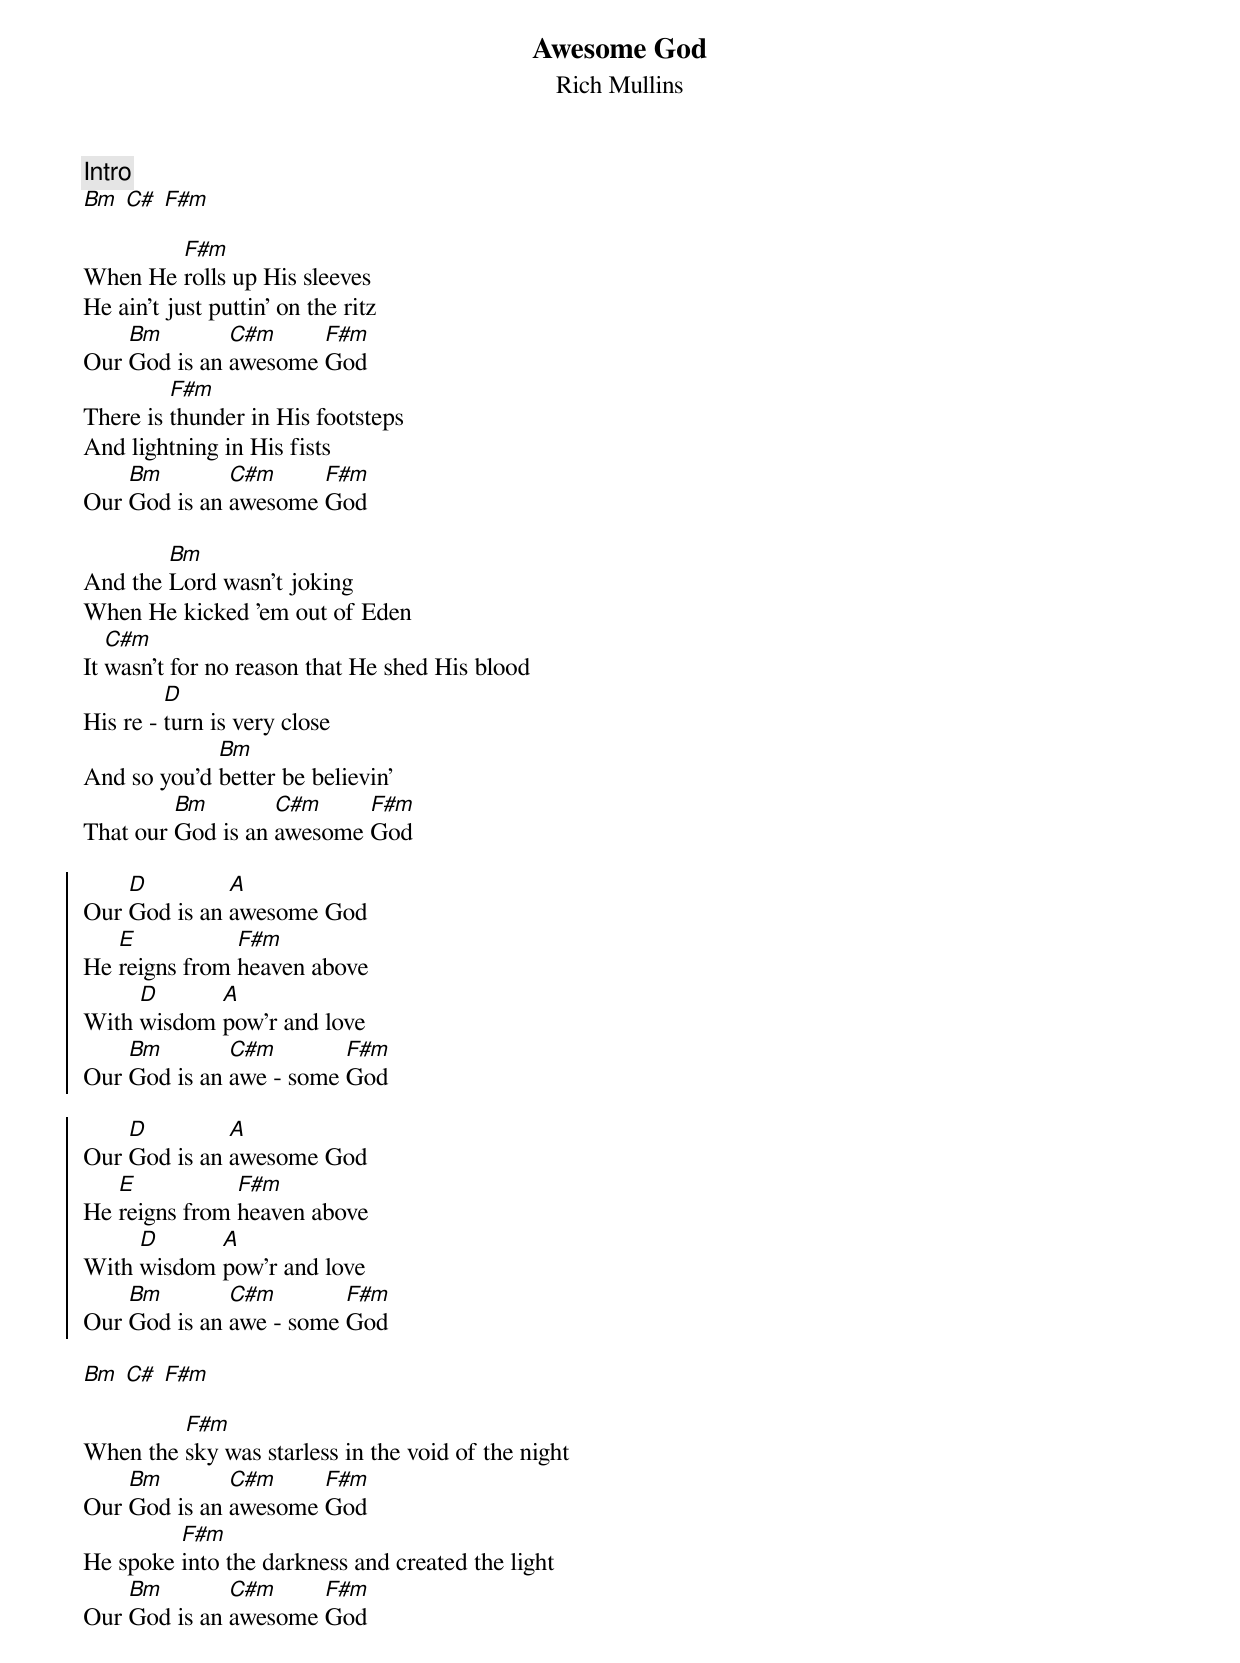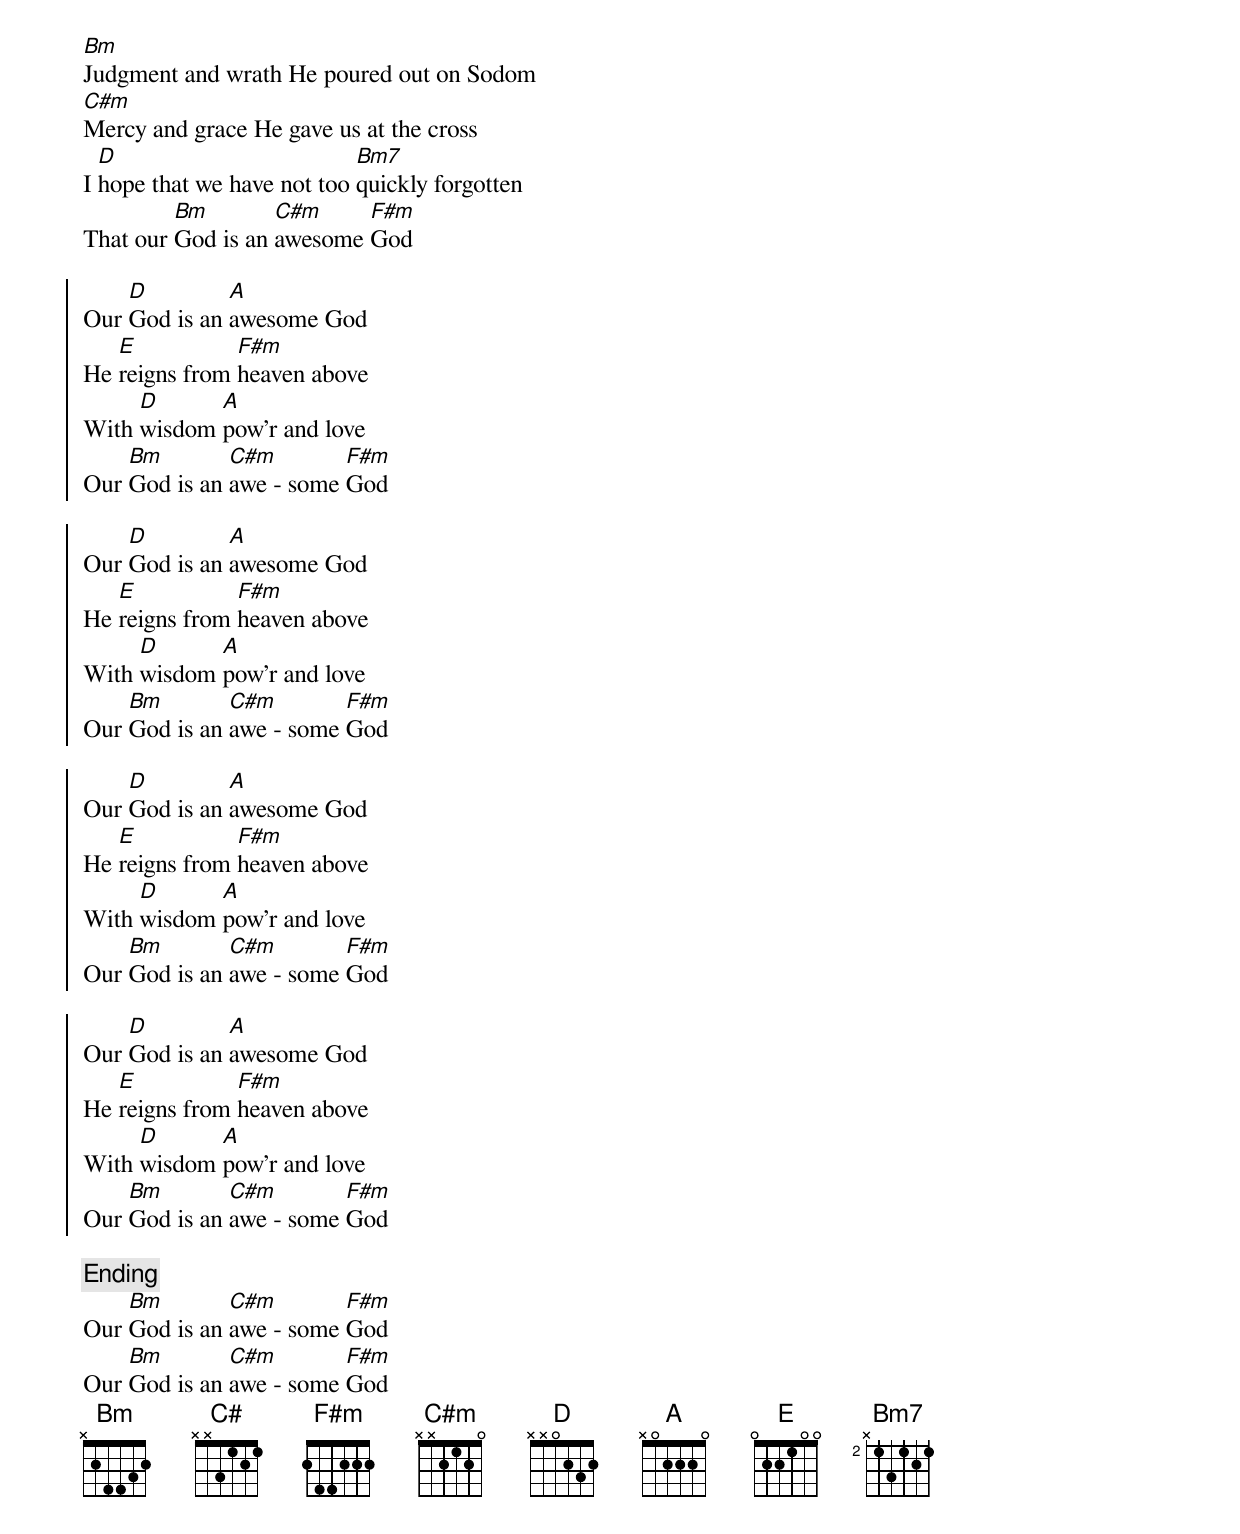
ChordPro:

{title:Awesome God}
{subtitle:Rich Mullins}
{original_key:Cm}
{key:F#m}
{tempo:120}
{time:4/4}
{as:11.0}

{c:Intro}
[Bm] [C#] [F#m]

When He [F#m]rolls up His sleeves
He ain't just puttin' on the ritz
Our [Bm]God is an [C#m]awesome [F#m]God
There is [F#m]thunder in His footsteps
And lightning in His fists
Our [Bm]God is an [C#m]awesome [F#m]God

And the [Bm]Lord wasn't joking
When He kicked 'em out of Eden
It [C#m]wasn't for no reason that He shed His blood
His re - [D]turn is very close
And so you'd [Bm]better be believin'
That our [Bm]God is an [C#m]awesome [F#m]God

{soc}
Our [D]God is an [A]awesome God
He [E]reigns from [F#m]heaven above
With [D]wisdom [A]pow'r and love
Our [Bm]God is an [C#m]awe - some [F#m]God

Our [D]God is an [A]awesome God
He [E]reigns from [F#m]heaven above
With [D]wisdom [A]pow'r and love
Our [Bm]God is an [C#m]awe - some [F#m]God
{eoc}

[Bm] [C#] [F#m]

When the [F#m]sky was starless in the void of the night
Our [Bm]God is an [C#m]awesome [F#m]God
He spoke [F#m]into the darkness and created the light
Our [Bm]God is an [C#m]awesome [F#m]God

[Bm]Judgment and wrath He poured out on Sodom
[C#m]Mercy and grace He gave us at the cross
I [D]hope that we have not too [Bm7]quickly forgotten
That our [Bm]God is an [C#m]awesome [F#m]God

{soc}
Our [D]God is an [A]awesome God
He [E]reigns from [F#m]heaven above
With [D]wisdom [A]pow'r and love
Our [Bm]God is an [C#m]awe - some [F#m]God

Our [D]God is an [A]awesome God
He [E]reigns from [F#m]heaven above
With [D]wisdom [A]pow'r and love
Our [Bm]God is an [C#m]awe - some [F#m]God

Our [D]God is an [A]awesome God
He [E]reigns from [F#m]heaven above
With [D]wisdom [A]pow'r and love
Our [Bm]God is an [C#m]awe - some [F#m]God

Our [D]God is an [A]awesome God
He [E]reigns from [F#m]heaven above
With [D]wisdom [A]pow'r and love
Our [Bm]God is an [C#m]awe - some [F#m]God
{eoc}

{c:Ending}
Our [Bm]God is an [C#m]awe - some [F#m]God
Our [Bm]God is an [C#m]awe - some [F#m]God
